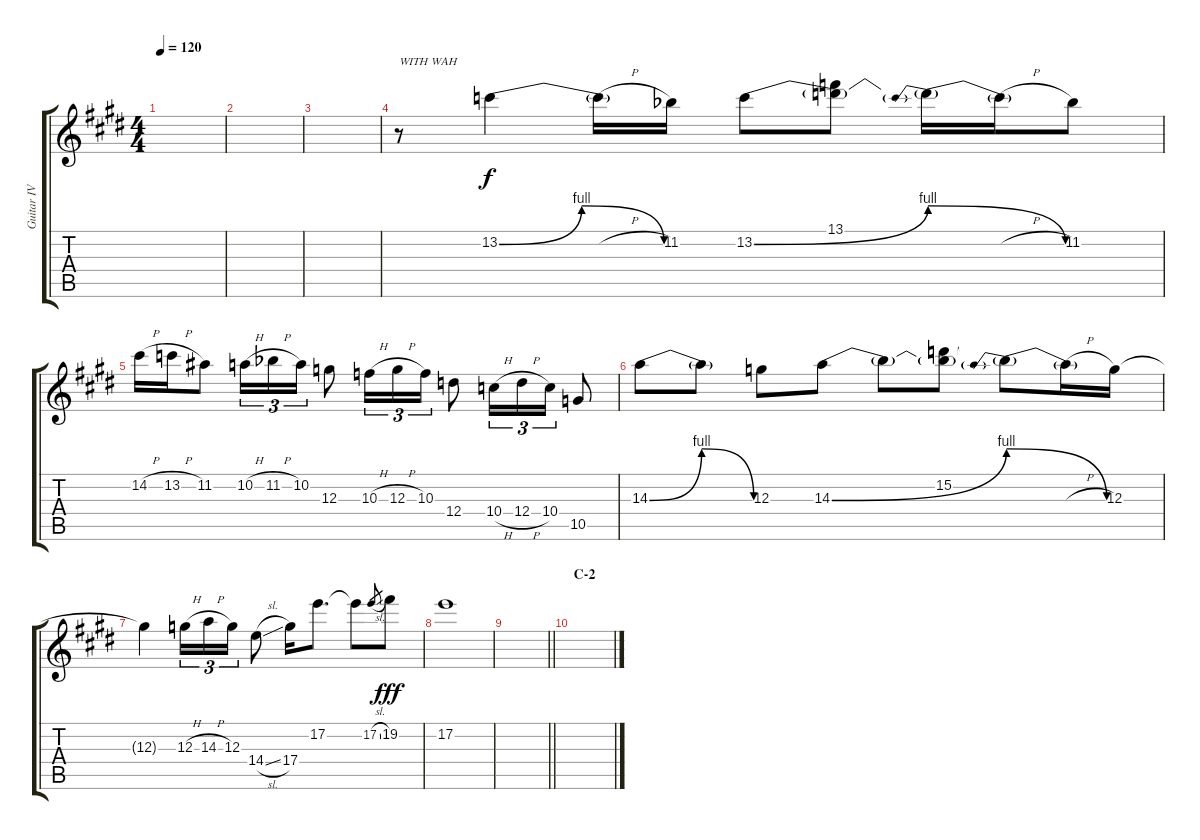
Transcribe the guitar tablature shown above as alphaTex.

\track ("Guitar IV (Nakano Azusa)" "Guitar IV ") {instrument electricguitarjazz}
\staff {score tabs}
\tuning (E4 B3 G3 D3 A2 E2) {hide}
\ts (4 4)
\tempo 120
\clef g2
\ks e
|
|
|
r.8{txt "WITH WAH"} 13.2{be (bendrelease 0 0 10 4 49 4 60 0)}.4 13.2{h t}.16 11.2{acc b}.16 13.2{be (bend 0 0 60 4)}.8 (13.1 13.2{t}).8 13.2{be (prebendrelease 0 4 60 0) t}.16 13.2{h t}.16 11.2{acc b}.8 |
14.2{h}.16 13.2{h}.16 11.2.8 10.2{h}.16{tu (3 2)} 11.2{h acc b}.16{tu (3 2)} 10.2.16{tu (3 2)} 12.3.8 10.3{h}.16{tu (3 2)} 12.3{h}.16{tu (3 2)} 10.3.16{tu (3 2)} 12.4.8 10.4{h}.16{tu (3 2)} 12.4{h}.16{tu (3 2)} 10.4.16{tu (3 2)} 10.5.8 |
14.3{be (bendrelease 0 0 10 4 53 4 60 0)}.8 14.3{t}.8 12.3.8 14.3{be (bend 0 0 60 4)}.8 14.3{t}.8 (15.2 14.3{t}).8 14.3{be (prebendrelease 0 4 60 0) t}.8 14.3{h t}.16 12.3.16 |
12.3{t}.4 12.3{h}.16{tu (3 2)} 14.3{h}.16{tu (3 2)} 12.3.16{tu (3 2)} 14.4{sl}.8 17.4.16 17.2.8{d} 17.2{t}.8 17.2{sl}.8{gr dy f} 19.2.8{dy fff} |
17.2.1 |
\barLineRight lightlight
|
\section ("" "C-2")
